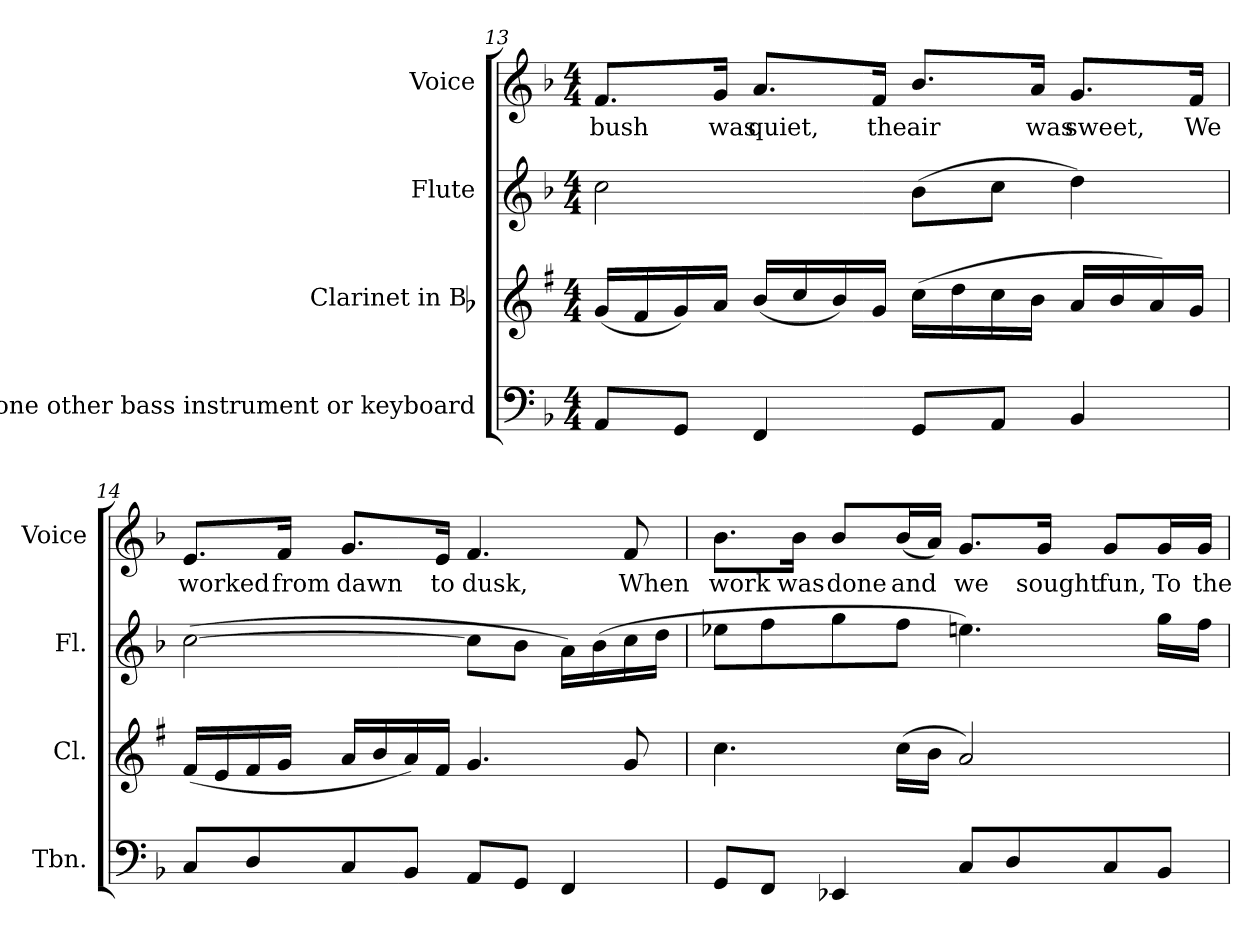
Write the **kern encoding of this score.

**kern	**kern	**kern	**kern	**text
*part4	*part3	*part2	*part1	*part1
*staff4	*staff3	*staff2	*staff1	*staff1
*I"Trombone other bass instrument  or keyboard	*I"Clarinet in Bb	*I"Flute	*I"Voice	*
*I'Tbn.	*I'Cl.	*I'Fl.	*I'Voice	*
*clefF4	*clefG2	*clefG2	*clefG2	*
*	*ITrd1c2	*	*	*
*k[b-]	*k[b-]	*k[b-]	*k[b-]	*
*F:	*F:	*F:	*F:	*
*M4/4	*M4/4	*M4/4	*M4/4	*
=13	=13	=13	=13	=13
!	!	!	!	!LO:LY:b:color=#000000
8AAi/L	(16fi/LL	2cci\	8.fi/L	bush
.	16ei/	.	.	.
8GGi/J	16fi/)	.	.	.
!	!	!	!	!LO:LY:b:color=#000000
.	16gi/JJ	.	16gi/Jk	was
!	!	!	!	!LO:LY:b:color=#000000
4FFi/	(16ai/LL	.	8.ai/L	quiet,
.	16b-i/	.	.	.
.	16ai/)	.	.	.
!	!	!	!	!LO:LY:b:color=#000000
.	16fi/JJ	.	16fi/Jk	the
!	!	!	!	!LO:LY:b:color=#000000
8GGi/L	(16b-i\LL	(8b-i\L	8.b-i/L	air
.	16cci\	.	.	.
8AAi/J	16b-i\	8cci\J	.	.
!	!	!	!	!LO:LY:b:color=#000000
.	16ai\JJ	.	16ai/Jk	was
!	!	!	!	!LO:LY:b:color=#000000
4BB-i/	16gi/LL	4ddi\)	8.gi/L	sweet,
.	16ai/	.	.	.
.	16gi/)	.	.	.
!	!	!	!	!LO:LY:b:color=#000000
.	16fi/JJ	.	16fi/Jk	We
!!LO:PB:g=z
=14	=14	=14	=14	=14
!	!	!	!	!LO:LY:b:color=#000000
8Ci/L	(16ei/LL	([2cci\	8.ei/L	worked
.	16di/	.	.	.
8Di/	16ei/	.	.	.
!	!	!	!	!LO:LY:b:color=#000000
.	16fi/JJ	.	16fi/Jk	from
!	!	!	!	!LO:LY:b:color=#000000
8Ci/	16gi/LL	.	8.gi/L	dawn
.	16ai/	.	.	.
8BB-i/J	16gi/)	.	.	.
!	!	!	!	!LO:LY:b:color=#000000
.	16ei/JJ	.	16ei/Jk	to
!	!	!	!	!LO:LY:b:color=#000000
8AAi/L	4.fi/	8cci\L]	4.fi/	dusk,
8GGi/J	.	8b-i\J	.	.
4FFi/	.	16ai\LL)	.	.
.	.	(16b-i\	.	.
!	!	!	!	!LO:LY:b:color=#000000
.	8fi/	16cci\	8fi/	When
.	.	16ddi\JJ	.	.
=15	=15	=15	=15	=15
!	!	!	!	!LO:LY:b:color=#000000
8GGi/L	4.b-i\	8ee-Xi\L	8.b-i\L	work
8FFi/J	.	8ffi\	.	.
!	!	!	!	!LO:LY:b:color=#000000
.	.	.	16b-i\Jk	was
!	!	!	!	!LO:LY:b:color=#000000
4EE-Xi/	.	8ggi\	8b-i/L	done
!	!	!	!	!LO:LY:b:color=#000000
.	(16b-i\LL	8ffi\J	(16b-i/L	and
.	16ai\JJ	.	16ai/JJ)	.
!	!	!	!	!LO:LY:b:color=#000000
8Ci/L	2gi/)	4.eeni\)	8.gi/L	we
8Di/	.	.	.	.
!	!	!	!	!LO:LY:b:color=#000000
.	.	.	16gi/Jk	sought
!	!	!	!	!LO:LY:b:color=#000000
8Ci/	.	.	8gi/L	fun,
!	!	!	!	!LO:LY:b:color=#000000
8BB-i/J	.	16ggi\LL	16gi/L	To
!	!	!	!	!LO:LY:b:color=#000000
.	.	16ffi\JJ	16gi/JJ	the
=	=	=	=	=
*-	*-	*-	*-	*-
